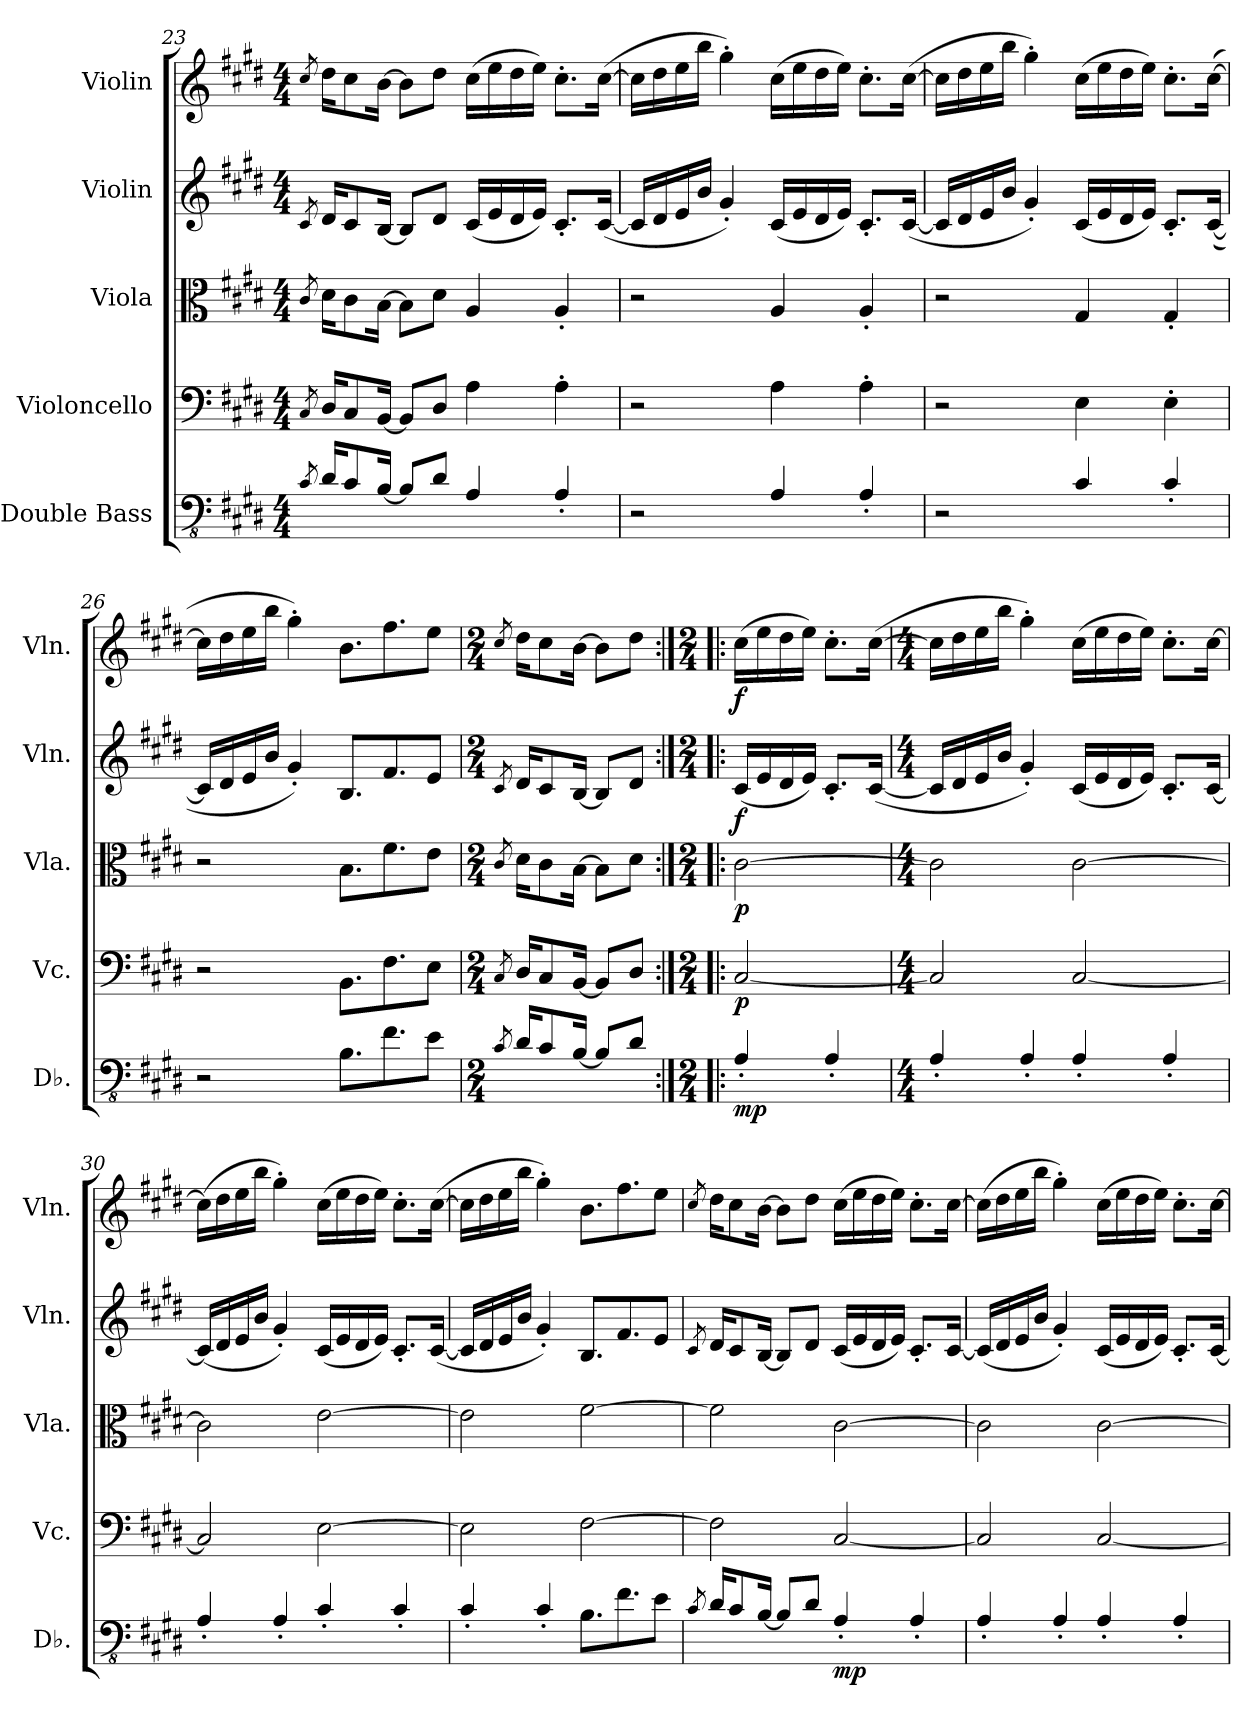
**kern	**dynam	**kern	**dynam	**kern	**dynam	**kern	**dynam	**kern	**dynam
*part5	*part5	*part4	*part4	*part3	*part3	*part2	*part2	*part1	*part1
*staff5	*staff5	*staff4	*staff4	*staff3	*staff3	*staff2	*staff2	*staff1	*staff1
*I"Double Bass	*	*I"Violoncello	*	*I"Viola	*	*I"Violin	*	*I"Violin	*
*I'Db.	*	*I'Vc.	*	*I'Vla.	*	*I'Vln.	*	*I'Vln.	*
*clefFv4	*	*clefF4	*	*clefC3	*	*clefG2	*	*clefG2	*
*ITrd7c12	*	*	*	*	*	*	*	*	*
*k[f#c#g#d#]	*	*k[f#c#g#d#]	*	*k[f#c#g#d#]	*	*k[f#c#g#d#]	*	*k[f#c#g#d#]	*
*M4/4	*	*M4/4	*	*M4/4	*	*M4/4	*	*M4/4	*
=23	=23	=23	=23	=23	=23	=23	=23	=23	=23
8qCC#/	.	8qC#/	.	8qc#/	.	8qc#/	.	8qcc#/	.
16DD#/KL	.	16D#/KL	.	16d#\KL	.	16d#/KL	.	16dd#\KL	.
8CC#/	.	8C#/	.	8c#\	.	8c#/	.	8cc#\	.
[16BBB/Jk	.	[16BB/Jk	.	[16B\Jk	.	[16B/Jk	.	[16b\Jk	.
8BBB/L]	.	8BB/L]	.	8B\L]	.	8B/L]	.	8b\L]	.
8DD#/J	.	8D#/J	.	8d#\J	.	8d#/J	.	8dd#\J	.
4AAA/	.	4A\	.	4A/	.	(16c#/LL	.	(16cc#\LL	.
.	.	.	.	.	.	16e/	.	16ee\	.
.	.	.	.	.	.	16d#/	.	16dd#\	.
.	.	.	.	.	.	16e/JJ)	.	16ee\JJ)	.
4AAA'/	.	4A'\	.	4A'/	.	8.c#'/L	.	8.cc#'\L	.
.	.	.	.	.	.	([16c#/Jk	.	([16cc#\Jk	.
=24	=24	=24	=24	=24	=24	=24	=24	=24	=24
2r	.	2r	.	2r	.	16c#/LL]	.	16cc#\LL]	.
.	.	.	.	.	.	16d#/	.	16dd#\	.
.	.	.	.	.	.	16e/	.	16ee\	.
.	.	.	.	.	.	16b/JJ	.	16bb\JJ	.
.	.	.	.	.	.	4g#'/)	.	4gg#'\)	.
4AAA/	.	4A\	.	4A/	.	(16c#/LL	.	(16cc#\LL	.
.	.	.	.	.	.	16e/	.	16ee\	.
.	.	.	.	.	.	16d#/	.	16dd#\	.
.	.	.	.	.	.	16e/JJ)	.	16ee\JJ)	.
4AAA'/	.	4A'\	.	4A'/	.	8.c#'/L	.	8.cc#'\L	.
.	.	.	.	.	.	([16c#/Jk	.	([16cc#\Jk	.
!!LO:LB:g=z
=25	=25	=25	=25	=25	=25	=25	=25	=25	=25
2r	.	2r	.	2r	.	16c#/LL]	.	16cc#\LL]	.
.	.	.	.	.	.	16d#/	.	16dd#\	.
.	.	.	.	.	.	16e/	.	16ee\	.
.	.	.	.	.	.	16b/JJ	.	16bb\JJ	.
.	.	.	.	.	.	4g#'/)	.	4gg#'\)	.
4CC#/	.	4E\	.	4G#/	.	(16c#/LL	.	(16cc#\LL	.
.	.	.	.	.	.	16e/	.	16ee\	.
.	.	.	.	.	.	16d#/	.	16dd#\	.
.	.	.	.	.	.	16e/JJ)	.	16ee\JJ)	.
4CC#'/	.	4E'\	.	4G#'/	.	8.c#'/L	.	8.cc#'\L	.
.	.	.	.	.	.	([16c#/Jk	.	([16cc#\Jk	.
!!LO:PB:g=z
=26	=26	=26	=26	=26	=26	=26	=26	=26	=26
2r	.	2r	.	2r	.	16c#/LL]	.	16cc#\LL]	.
.	.	.	.	.	.	16d#/	.	16dd#\	.
.	.	.	.	.	.	16e/	.	16ee\	.
.	.	.	.	.	.	16b/JJ	.	16bb\JJ	.
.	.	.	.	.	.	4g#'/)	.	4gg#'\)	.
8.BBB\L	.	8.BB\L	.	8.B\L	.	8.B/L	.	8.b\L	.
8.FF#\	.	8.F#\	.	8.f#\	.	8.f#/	.	8.ff#\	.
8EE\J	.	8E\J	.	8e\J	.	8e/J	.	8ee\J	.
=27	=27	=27	=27	=27	=27	=27	=27	=27	=27
*M2/4	*	*M2/4	*	*M2/4	*	*M2/4	*	*M2/4	*
8qCC#/	.	8qC#/	.	8qc#/	.	8qc#/	.	8qcc#/	.
16DD#/KL	.	16D#/KL	.	16d#\KL	.	16d#/KL	.	16dd#\KL	.
8CC#/	.	8C#/	.	8c#\	.	8c#/	.	8cc#\	.
[16BBB/Jk	.	[16BB/Jk	.	[16B\Jk	.	[16B/Jk	.	[16b\Jk	.
8BBB/L]	.	8BB/L]	.	8B\L]	.	8B/L]	.	8b\L]	.
8DD#/J	.	8D#/J	.	8d#\J	.	8d#/J	.	8dd#\J	.
=28:|!|:	=28:|!|:	=28:|!|:	=28:|!|:	=28:|!|:	=28:|!|:	=28:|!|:	=28:|!|:	=28:|!|:	=28:|!|:
*M2/4	*	*M2/4	*	*M2/4	*	*M2/4	*	*M2/4	*
!	!LO:DY:b	!	!LO:DY:b	!	!LO:DY:b	!	!LO:DY:b	!	!LO:DY:b
4AAA'/	mp	[2C#/	p	[2c#\	p	(16c#/LL	f	(16cc#\LL	f
.	.	.	.	.	.	16e/	.	16ee\	.
.	.	.	.	.	.	16d#/	.	16dd#\	.
.	.	.	.	.	.	16e/JJ)	.	16ee\JJ)	.
4AAA'/	.	.	.	.	.	8.c#'/L	.	8.cc#'\L	.
.	.	.	.	.	.	([16c#/Jk	.	([16cc#\Jk	.
=29	=29	=29	=29	=29	=29	=29	=29	=29	=29
*M4/4	*	*M4/4	*	*M4/4	*	*M4/4	*	*M4/4	*
4AAA'/	.	2C#/]	.	2c#\]	.	16c#/LL]	.	16cc#\LL]	.
.	.	.	.	.	.	16d#/	.	16dd#\	.
.	.	.	.	.	.	16e/	.	16ee\	.
.	.	.	.	.	.	16b/JJ	.	16bb\JJ	.
4AAA'/	.	.	.	.	.	4g#'/)	.	4gg#'\)	.
4AAA'/	.	[2C#/	.	[2c#\	.	(16c#/LL	.	(16cc#\LL	.
.	.	.	.	.	.	16e/	.	16ee\	.
.	.	.	.	.	.	16d#/	.	16dd#\	.
.	.	.	.	.	.	16e/JJ)	.	16ee\JJ)	.
4AAA'/	.	.	.	.	.	8.c#'/L	.	8.cc#'\L	.
.	.	.	.	.	.	[16c#/Jk	.	[16cc#\Jk	.
!!LO:LB:g=z
=30	=30	=30	=30	=30	=30	=30	=30	=30	=30
4AAA'/	.	2C#/]	.	2c#\]	.	(16c#/LL]	.	(16cc#\LL]	.
.	.	.	.	.	.	16d#/	.	16dd#\	.
.	.	.	.	.	.	16e/	.	16ee\	.
.	.	.	.	.	.	16b/JJ	.	16bb\JJ	.
4AAA'/	.	.	.	.	.	4g#'/)	.	4gg#'\)	.
4CC#'/	.	[2E\	.	[2e\	.	(16c#/LL	.	(16cc#\LL	.
.	.	.	.	.	.	16e/	.	16ee\	.
.	.	.	.	.	.	16d#/	.	16dd#\	.
.	.	.	.	.	.	16e/JJ)	.	16ee\JJ)	.
4CC#'/	.	.	.	.	.	8.c#'/L	.	8.cc#'\L	.
.	.	.	.	.	.	([16c#/Jk	.	([16cc#\Jk	.
=31	=31	=31	=31	=31	=31	=31	=31	=31	=31
4CC#'/	.	2E\]	.	2e\]	.	16c#/LL]	.	16cc#\LL]	.
.	.	.	.	.	.	16d#/	.	16dd#\	.
.	.	.	.	.	.	16e/	.	16ee\	.
.	.	.	.	.	.	16b/JJ	.	16bb\JJ	.
4CC#'/	.	.	.	.	.	4g#'/)	.	4gg#'\)	.
8.BBB\L	.	[2F#\	.	[2f#\	.	8.B/L	.	8.b\L	.
8.FF#\	.	.	.	.	.	8.f#/	.	8.ff#\	.
8EE\J	.	.	.	.	.	8e/J	.	8ee\J	.
=32	=32	=32	=32	=32	=32	=32	=32	=32	=32
8qCC#/	.	.	.	.	.	8qc#/	.	8qcc#/	.
16DD#/KL	.	2F#\]	.	2f#\]	.	16d#/KL	.	16dd#\KL	.
8CC#/	.	.	.	.	.	8c#/	.	8cc#\	.
[16BBB/Jk	.	.	.	.	.	[16B/Jk	.	[16b\Jk	.
8BBB/L]	.	.	.	.	.	8B/L]	.	8b\L]	.
8DD#/J	.	.	.	.	.	8d#/J	.	8dd#\J	.
!	!LO:DY:b	!	!	!	!	!	!	!	!
4AAA'/	mp	[2C#/	.	[2c#\	.	(16c#/LL	.	(16cc#\LL	.
.	.	.	.	.	.	16e/	.	16ee\	.
.	.	.	.	.	.	16d#/	.	16dd#\	.
.	.	.	.	.	.	16e/JJ)	.	16ee\JJ)	.
4AAA'/	.	.	.	.	.	8.c#'/L	.	8.cc#'\L	.
.	.	.	.	.	.	[16c#/Jk	.	[16cc#\Jk	.
!!LO:PB:g=z
=33	=33	=33	=33	=33	=33	=33	=33	=33	=33
4AAA'/	.	2C#/]	.	2c#\]	.	(16c#/LL]	.	(16cc#\LL]	.
.	.	.	.	.	.	16d#/	.	16dd#\	.
.	.	.	.	.	.	16e/	.	16ee\	.
.	.	.	.	.	.	16b/JJ	.	16bb\JJ	.
4AAA'/	.	.	.	.	.	4g#'/)	.	4gg#'\)	.
4AAA'/	.	[2C#/	.	[2c#\	.	(16c#/LL	.	(16cc#\LL	.
.	.	.	.	.	.	16e/	.	16ee\	.
.	.	.	.	.	.	16d#/	.	16dd#\	.
.	.	.	.	.	.	16e/JJ)	.	16ee\JJ)	.
4AAA'/	.	.	.	.	.	8.c#'/L	.	8.cc#'\L	.
.	.	.	.	.	.	[16c#/Jk	.	[16cc#\Jk	.
=	=	=	=	=	=	=	=	=	=
*-	*-	*-	*-	*-	*-	*-	*-	*-	*-
